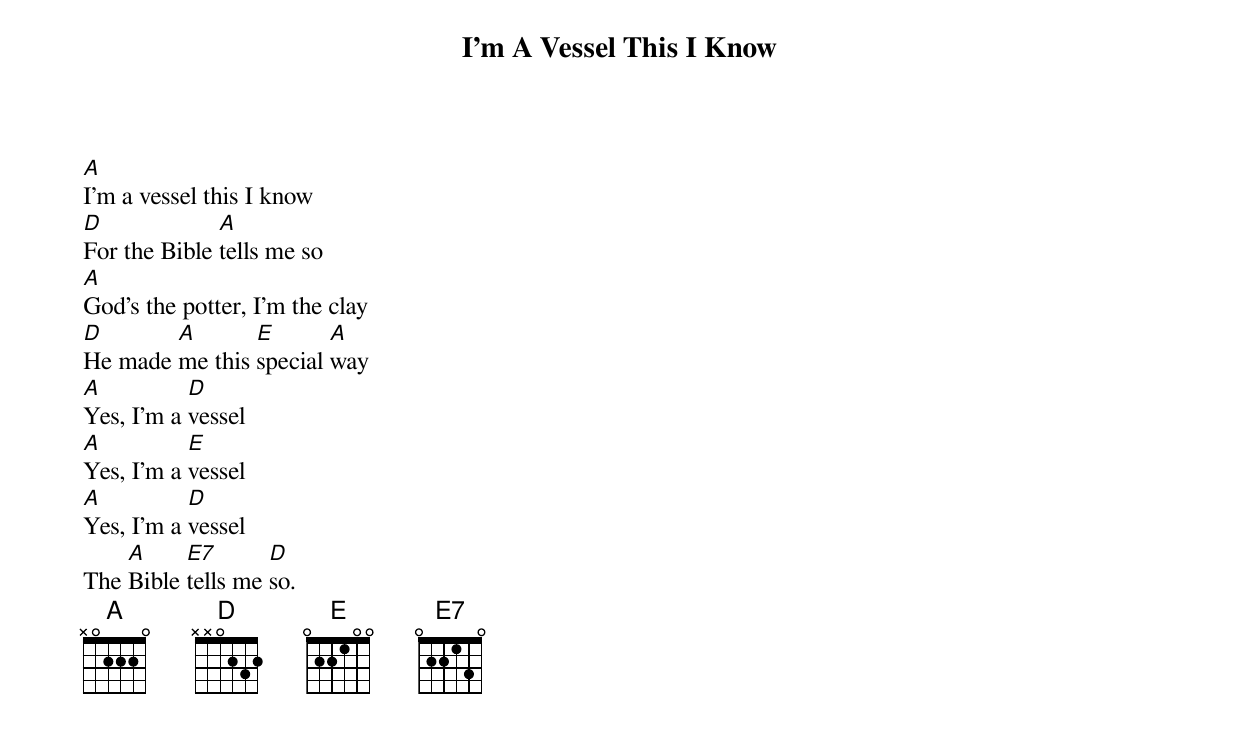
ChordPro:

{title: I'm A Vessel This I Know}


[A]I'm a vessel this I know
[D]For the Bible [A]tells me so
[A]God's the potter, I'm the clay
[D]He made [A]me this [E]special [A]way
[A]Yes, I'm a [D]vessel
[A]Yes, I'm a [E]vessel
[A]Yes, I'm a [D]vessel
The [A]Bible [E7]tells me [D]so.
